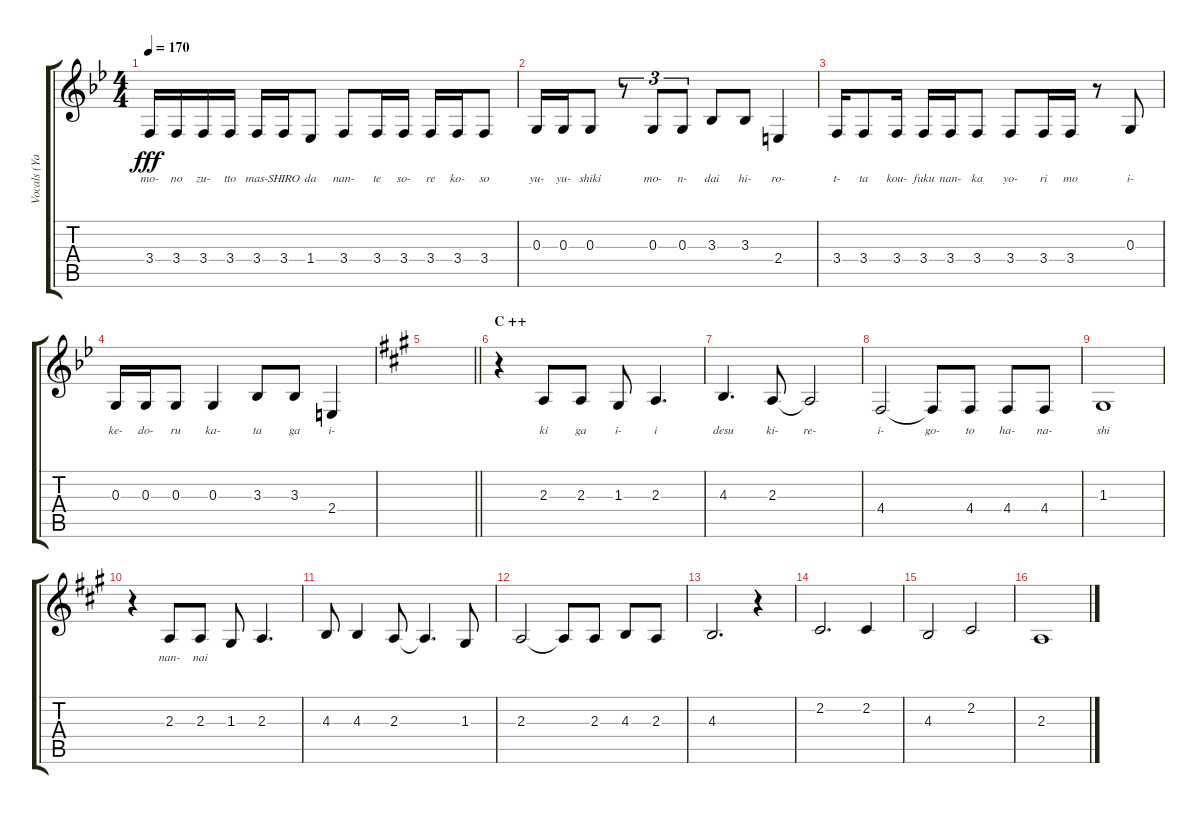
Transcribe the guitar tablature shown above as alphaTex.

\track ("Vocals (Yamanaka Sawako/\"Catherine\")" "Vocals (Ya") {instrument tuba}
\staff {score tabs}
\tuning (E4 B3 G3 D3 A2 E2) {hide}
\ts (4 4)
\tempo 170
\clef g2
\ks bb
3.4.16{lyrics (0 "mo-") lyrics (1 "") lyrics (2 "") lyrics (3 "") lyrics (4 "") dy fff} 3.4.16{lyrics (0 "no") lyrics (1 "") lyrics (2 "") lyrics (3 "") lyrics (4 "")} 3.4.16{lyrics (0 "zu-") lyrics (1 "") lyrics (2 "") lyrics (3 "") lyrics (4 "")} 3.4.16{lyrics (0 "tto") lyrics (1 "") lyrics (2 "") lyrics (3 "") lyrics (4 "")} 3.4.16{lyrics (0 "mas-") lyrics (1 "") lyrics (2 "") lyrics (3 "") lyrics (4 "")} 3.4.16{lyrics (0 "SHIRO") lyrics (1 "") lyrics (2 "") lyrics (3 "") lyrics (4 "")} 1.4.8{lyrics (0 "da") lyrics (1 "") lyrics (2 "") lyrics (3 "") lyrics (4 "")} 3.4.8{lyrics (0 "nan-") lyrics (1 "") lyrics (2 "") lyrics (3 "") lyrics (4 "")} 3.4.16{lyrics (0 "te") lyrics (1 "") lyrics (2 "") lyrics (3 "") lyrics (4 "")} 3.4.16{lyrics (0 "so-") lyrics (1 "") lyrics (2 "") lyrics (3 "") lyrics (4 "")} 3.4.16{lyrics (0 "re") lyrics (1 "") lyrics (2 "") lyrics (3 "") lyrics (4 "")} 3.4.16{lyrics (0 "ko-") lyrics (1 "") lyrics (2 "") lyrics (3 "") lyrics (4 "")} 3.4.8{lyrics (0 "so") lyrics (1 "") lyrics (2 "") lyrics (3 "") lyrics (4 "")} |
0.3.16{lyrics (0 "yu-") lyrics (1 "") lyrics (2 "") lyrics (3 "") lyrics (4 "")} 0.3.16{lyrics (0 "yu-") lyrics (1 "") lyrics (2 "") lyrics (3 "") lyrics (4 "")} 0.3.8{lyrics (0 "shiki") lyrics (1 "") lyrics (2 "") lyrics (3 "") lyrics (4 "")} r.8{tu (3 2)} 0.3.8{tu (3 2) lyrics (0 "mo-") lyrics (1 "") lyrics (2 "") lyrics (3 "") lyrics (4 "")} 0.3.8{tu (3 2) lyrics (0 "n-") lyrics (1 "") lyrics (2 "") lyrics (3 "") lyrics (4 "")} 3.3.8{lyrics (0 "dai") lyrics (1 "") lyrics (2 "") lyrics (3 "") lyrics (4 "")} 3.3.8{lyrics (0 "hi-") lyrics (1 "") lyrics (2 "") lyrics (3 "") lyrics (4 "")} 2.4.4{lyrics (0 "ro-") lyrics (1 "") lyrics (2 "") lyrics (3 "") lyrics (4 "")} |
3.4.16{lyrics (0 "t-") lyrics (1 "") lyrics (2 "") lyrics (3 "") lyrics (4 "")} 3.4.8{lyrics (0 "ta") lyrics (1 "") lyrics (2 "") lyrics (3 "") lyrics (4 "")} 3.4.16{lyrics (0 "kou-") lyrics (1 "") lyrics (2 "") lyrics (3 "") lyrics (4 "")} 3.4.16{lyrics (0 "fuku") lyrics (1 "") lyrics (2 "") lyrics (3 "") lyrics (4 "")} 3.4.16{lyrics (0 "nan-") lyrics (1 "") lyrics (2 "") lyrics (3 "") lyrics (4 "")} 3.4.8{lyrics (0 "ka") lyrics (1 "") lyrics (2 "") lyrics (3 "") lyrics (4 "")} 3.4.8{lyrics (0 "yo-") lyrics (1 "") lyrics (2 "") lyrics (3 "") lyrics (4 "")} 3.4.16{lyrics (0 "ri") lyrics (1 "") lyrics (2 "") lyrics (3 "") lyrics (4 "")} 3.4.16{lyrics (0 "mo") lyrics (1 "") lyrics (2 "") lyrics (3 "") lyrics (4 "")} r.8 0.3.8{lyrics (0 "i-") lyrics (1 "") lyrics (2 "") lyrics (3 "") lyrics (4 "")} |
0.3.16{lyrics (0 "ke-") lyrics (1 "") lyrics (2 "") lyrics (3 "") lyrics (4 "")} 0.3.16{lyrics (0 "do-") lyrics (1 "") lyrics (2 "") lyrics (3 "") lyrics (4 "")} 0.3.8{lyrics (0 "ru") lyrics (1 "") lyrics (2 "") lyrics (3 "") lyrics (4 "")} 0.3.4{lyrics (0 "ka-") lyrics (1 "") lyrics (2 "") lyrics (3 "") lyrics (4 "")} 3.3.8{lyrics (0 "ta") lyrics (1 "") lyrics (2 "") lyrics (3 "") lyrics (4 "")} 3.3.8{lyrics (0 "ga") lyrics (1 "") lyrics (2 "") lyrics (3 "") lyrics (4 "")} 2.4.4{lyrics (0 "i-") lyrics (1 "") lyrics (2 "") lyrics (3 "") lyrics (4 "")} |
\barLineRight lightlight
\ks a
|
\section ("" "C ++")
r.4 2.3.8{lyrics (0 "ki") lyrics (1 "") lyrics (2 "") lyrics (3 "") lyrics (4 "")} 2.3.8{lyrics (0 "ga") lyrics (1 "") lyrics (2 "") lyrics (3 "") lyrics (4 "")} 1.3.8{lyrics (0 "i-") lyrics (1 "") lyrics (2 "") lyrics (3 "") lyrics (4 "")} 2.3.4{d lyrics (0 "i") lyrics (1 "") lyrics (2 "") lyrics (3 "") lyrics (4 "")} |
4.3.4{d lyrics (0 "desu") lyrics (1 "") lyrics (2 "") lyrics (3 "") lyrics (4 "")} 2.3.8{lyrics (0 "ki-") lyrics (1 "") lyrics (2 "") lyrics (3 "") lyrics (4 "")} 2.3{t}.2{lyrics (0 "re-") lyrics (1 "") lyrics (2 "") lyrics (3 "") lyrics (4 "")} |
4.4.2{lyrics (0 "i-") lyrics (1 "") lyrics (2 "") lyrics (3 "") lyrics (4 "")} 4.4{t}.8{lyrics (0 "go-") lyrics (1 "") lyrics (2 "") lyrics (3 "") lyrics (4 "")} 4.4.8{lyrics (0 "to") lyrics (1 "") lyrics (2 "") lyrics (3 "") lyrics (4 "")} 4.4.8{lyrics (0 "ha-") lyrics (1 "") lyrics (2 "") lyrics (3 "") lyrics (4 "")} 4.4.8{lyrics (0 "na-") lyrics (1 "") lyrics (2 "") lyrics (3 "") lyrics (4 "")} |
1.3.1{lyrics (0 "shi") lyrics (1 "") lyrics (2 "") lyrics (3 "") lyrics (4 "")} |
r.4 2.3.8{lyrics (0 "nan-") lyrics (1 "") lyrics (2 "") lyrics (3 "") lyrics (4 "")} 2.3.8{lyrics (0 "nai") lyrics (1 "") lyrics (2 "") lyrics (3 "") lyrics (4 "")} 1.3.8 2.3.4{d} |
4.3.8 4.3.4 2.3.8 2.3{t}.4{d} 1.3.8 |
2.3.2 2.3{t}.8 2.3.8 4.3.8 2.3.8 |
4.3.2{d} r.4 |
2.2.2{d} 2.2.4 |
4.3.2 2.2.2 |
2.3.1
